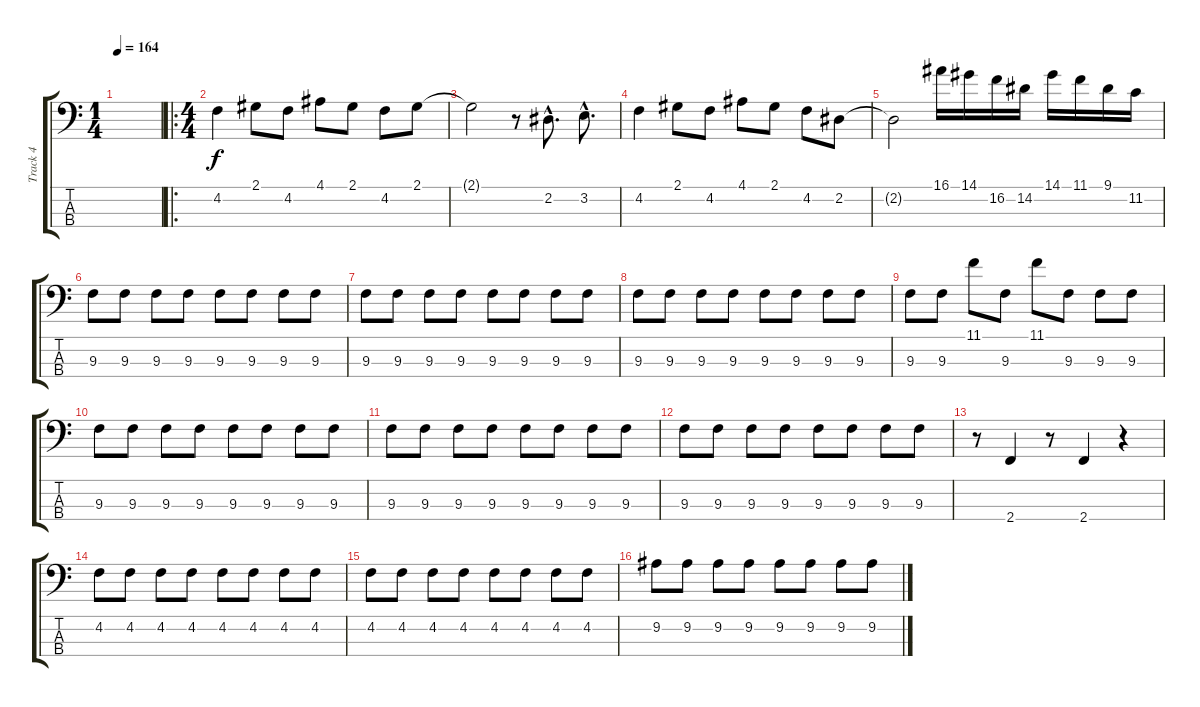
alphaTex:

\track ("Track 4" "Track 4") {instrument electricbasspick}
\staff {score tabs}
\tuning (Gb2 Db2 Ab1 Eb1) {hide}
\ts (1 4)
\tempo 164
\clef f4
\ks c
|
\ro
\ts (4 4)
4.2.4 2.1.8 4.2.8 4.1.8 2.1.8 4.2.8 2.1.8 |
2.1{t}.2 r.8 2.2{hac}.8{d} 3.2{hac}.8{d} |
4.2.4 2.1.8 4.2.8 4.1.8 2.1.8 4.2.8 2.2.8 |
2.2{t}.2 16.1.16 14.1.16 16.2.16 14.2.16 14.1.16 11.1.16 9.1.16 11.2.16 |
9.3.8 9.3.8 9.3.8 9.3.8 9.3.8 9.3.8 9.3.8 9.3.8 |
9.3.8 9.3.8 9.3.8 9.3.8 9.3.8 9.3.8 9.3.8 9.3.8 |
9.3.8 9.3.8 9.3.8 9.3.8 9.3.8 9.3.8 9.3.8 9.3.8 |
9.3.8 9.3.8 11.1.8 9.3.8 11.1.8 9.3.8 9.3.8 9.3.8 |
9.3.8 9.3.8 9.3.8 9.3.8 9.3.8 9.3.8 9.3.8 9.3.8 |
9.3.8 9.3.8 9.3.8 9.3.8 9.3.8 9.3.8 9.3.8 9.3.8 |
9.3.8 9.3.8 9.3.8 9.3.8 9.3.8 9.3.8 9.3.8 9.3.8 |
r.8 2.4.4 r.8 2.4.4 r.4 |
4.2.8 4.2.8 4.2.8 4.2.8 4.2.8 4.2.8 4.2.8 4.2.8 |
4.2.8 4.2.8 4.2.8 4.2.8 4.2.8 4.2.8 4.2.8 4.2.8 |
9.2.8 9.2.8 9.2.8 9.2.8 9.2.8 9.2.8 9.2.8 9.2.8
